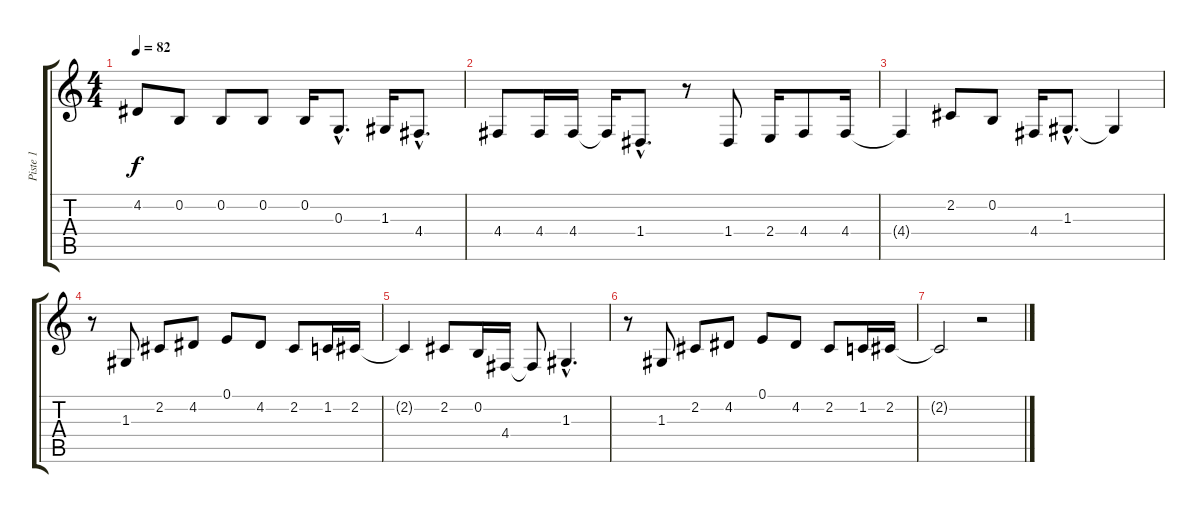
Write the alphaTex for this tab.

\track ("Piste 1" "Piste 1") {instrument voiceoohs}
\staff {score tabs}
\tuning (E4 B3 G3 D3 A2 E2) {hide}
\ts (4 4)
\tempo 82
\clef g2
\ks c
4.2{t}.8{dy f} 0.2.8 0.2.8 0.2.8 0.2.16 0.3{hac}.8{d} 1.3.16 4.4{hac}.8{d} |
4.4.8 4.4.16 4.4.16 4.4{t}.16 1.4{hac}.8{d} r.8 1.4.8 2.4.16 4.4.8 4.4.16 |
4.4{t}.4 2.2.8 0.2.8 4.4.16 1.3{hac}.8{d} 1.3{t}.4 |
r.8 1.3.8 2.2.8 4.2.8 0.1.8 4.2.8 2.2.8 1.2.16 2.2.16 |
2.2{t}.4 2.2.8 0.2.16 4.4.16 4.4{t}.8 1.3{hac}.4{d} |
r.8 1.3.8 2.2.8 4.2.8 0.1.8 4.2.8 2.2.8 1.2.16 2.2.16 |
2.2{t}.2 r.2
